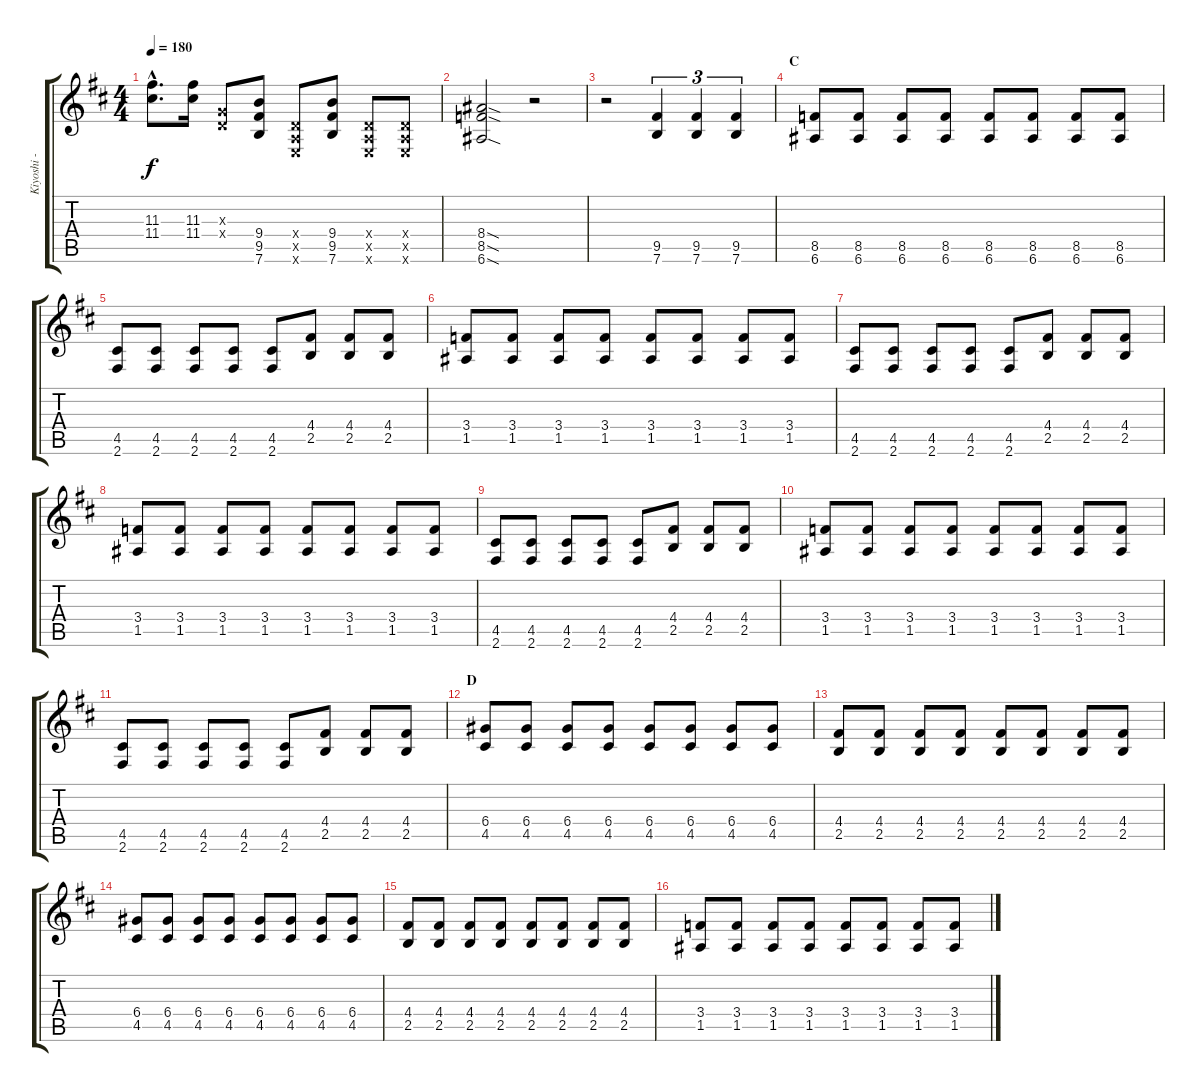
\track ("Kiyoshi - Guitarra -" "Kiyoshi - ") {instrument distortionguitar}
\staff {score tabs}
\tuning (E4 B3 G3 D3 A2 E2) {hide}
\ts (4 4)
\tempo 180
\clef g2
\ks bminor
(11.3{hac} 11.4{hac}).8{d dy f} (11.3 11.4).16 (0.3{x} 0.4{x}).8 (9.4 9.5 7.6).8 (0.4{x} 0.5{x} 0.6{x}).8 (9.4 9.5 7.6).8 (0.4{x} 0.5{x} 0.6{x}).8 (0.4{x} 0.5{x} 0.6{x}).8 |
(8.4{sod} 8.5{sod} 6.6{sod}).2 r.2 |
r.2 (9.5 7.6).4{tu (3 2) volume 13 instrument distortionguitar} (9.5 7.6).4{tu (3 2)} (9.5 7.6).4{tu (3 2)} |
\section ("" "C")
(8.5 6.6).8 (8.5 6.6).8 (8.5 6.6).8 (8.5 6.6).8 (8.5 6.6).8 (8.5 6.6).8 (8.5 6.6).8 (8.5 6.6).8 |
(4.5 2.6).8 (4.5 2.6).8 (4.5 2.6).8 (4.5 2.6).8 (4.5 2.6).8 (4.4 2.5).8 (4.4 2.5).8 (4.4 2.5).8 |
(3.4 1.5).8 (3.4 1.5).8 (3.4 1.5).8 (3.4 1.5).8 (3.4 1.5).8 (3.4 1.5).8 (3.4 1.5).8 (3.4 1.5).8 |
(4.5 2.6).8 (4.5 2.6).8 (4.5 2.6).8 (4.5 2.6).8 (4.5 2.6).8 (4.4 2.5).8 (4.4 2.5).8 (4.4 2.5).8 |
(3.4 1.5).8 (3.4 1.5).8 (3.4 1.5).8 (3.4 1.5).8 (3.4 1.5).8 (3.4 1.5).8 (3.4 1.5).8 (3.4 1.5).8 |
(4.5 2.6).8 (4.5 2.6).8 (4.5 2.6).8 (4.5 2.6).8 (4.5 2.6).8 (4.4 2.5).8 (4.4 2.5).8 (4.4 2.5).8 |
(3.4 1.5).8 (3.4 1.5).8 (3.4 1.5).8 (3.4 1.5).8 (3.4 1.5).8 (3.4 1.5).8 (3.4 1.5).8 (3.4 1.5).8 |
(4.5 2.6).8 (4.5 2.6).8 (4.5 2.6).8 (4.5 2.6).8 (4.5 2.6).8 (4.4 2.5).8 (4.4 2.5).8 (4.4 2.5).8 |
\section ("" "D")
(6.4 4.5).8 (6.4 4.5).8 (6.4 4.5).8 (6.4 4.5).8 (6.4 4.5).8 (6.4 4.5).8 (6.4 4.5).8 (6.4 4.5).8 |
(4.4 2.5).8 (4.4 2.5).8 (4.4 2.5).8 (4.4 2.5).8 (4.4 2.5).8 (4.4 2.5).8 (4.4 2.5).8 (4.4 2.5).8 |
(6.4 4.5).8 (6.4 4.5).8 (6.4 4.5).8 (6.4 4.5).8 (6.4 4.5).8 (6.4 4.5).8 (6.4 4.5).8 (6.4 4.5).8 |
(4.4 2.5).8 (4.4 2.5).8 (4.4 2.5).8 (4.4 2.5).8 (4.4 2.5).8 (4.4 2.5).8 (4.4 2.5).8 (4.4 2.5).8 |
(3.4 1.5).8 (3.4 1.5).8 (3.4 1.5).8 (3.4 1.5).8 (3.4 1.5).8 (3.4 1.5).8 (3.4 1.5).8 (3.4 1.5).8
